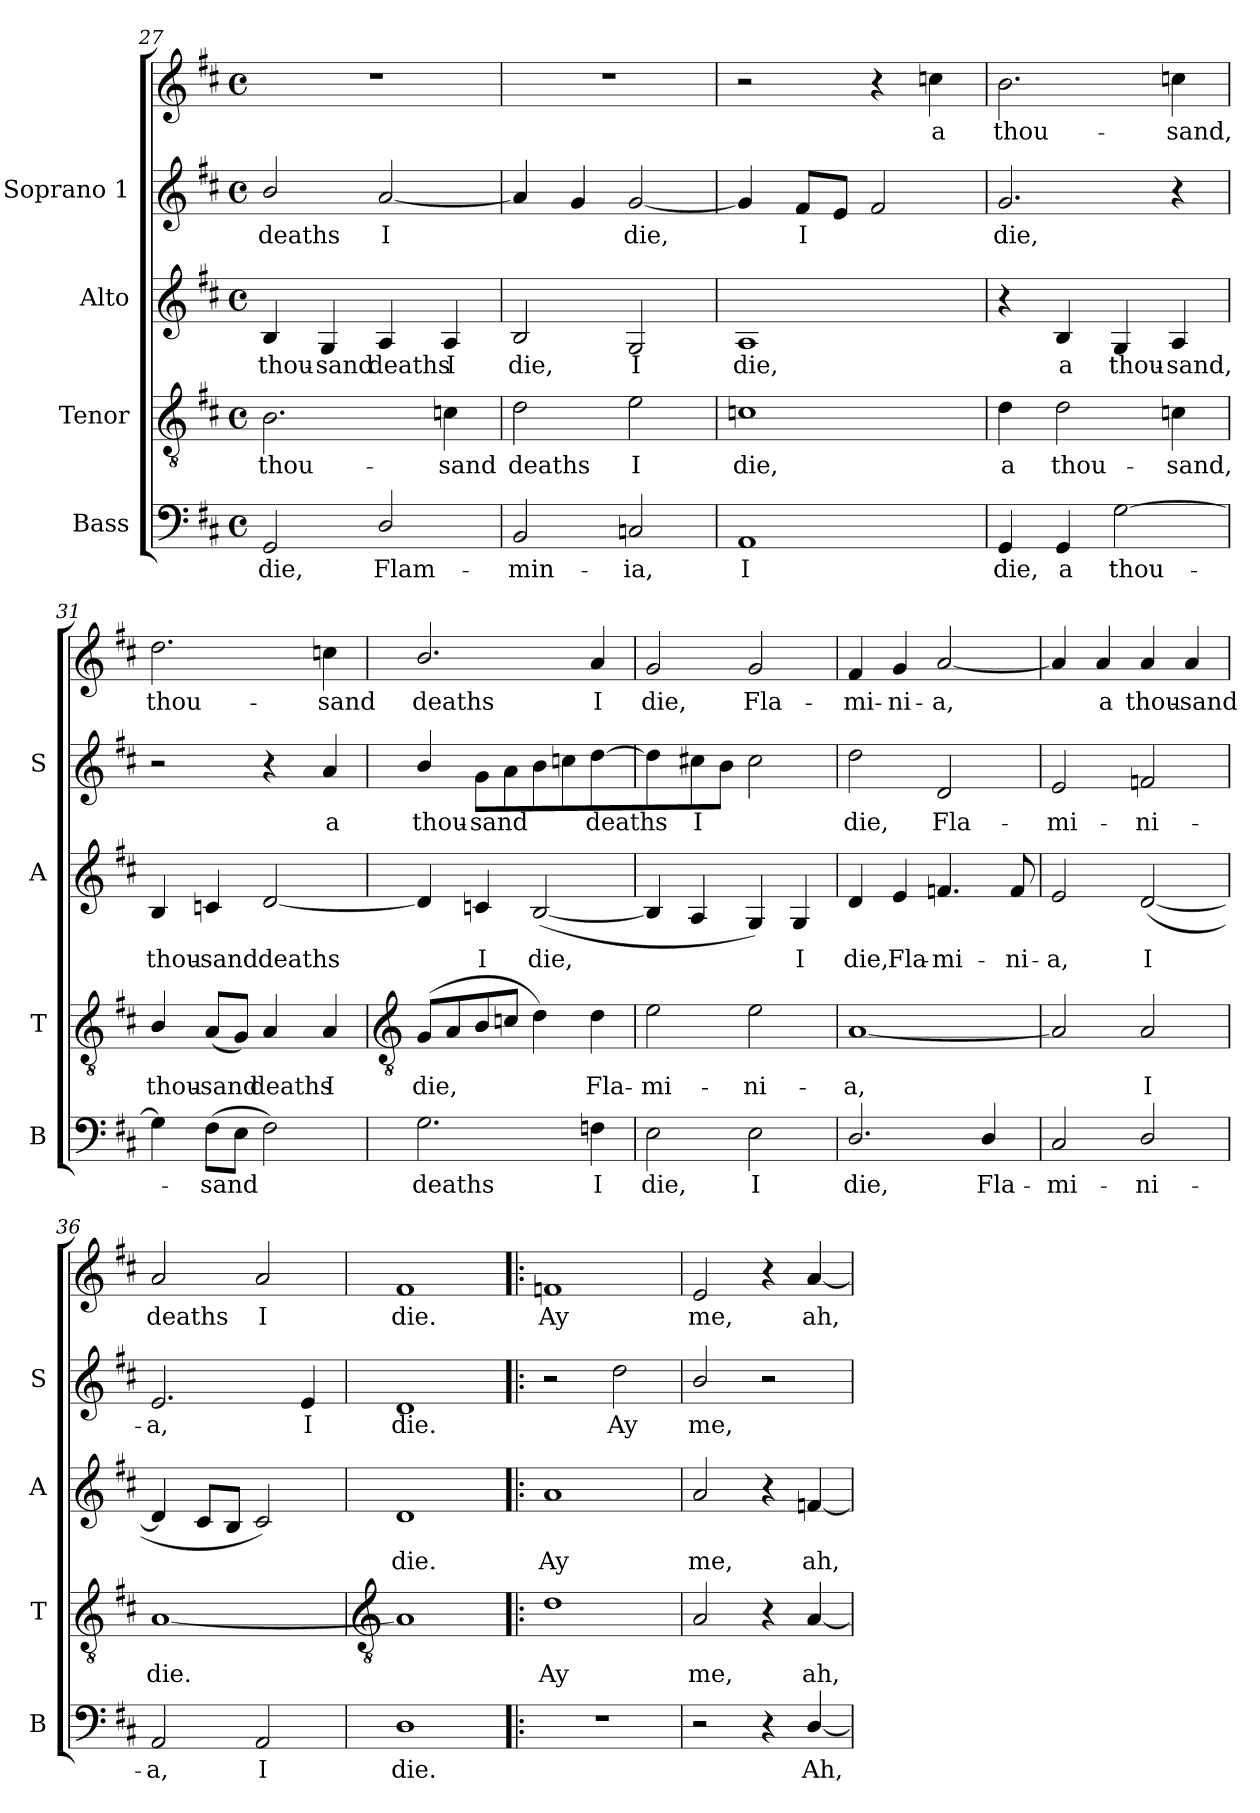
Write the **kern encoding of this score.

**kern	**text	**kern	**text	**kern	**text	**kern	**text	**kern	**text
*part4	*part4	*part3	*part3	*part2	*part2	*part1	*part1	*part1	*part1
*staff5	*staff5	*staff4	*staff4	*staff3	*staff3	*staff2	*staff2	*staff1	*staff1
*I"Bass	*	*I"Tenor	*	*I"Alto	*	*I"Soprano 1	*	*	*
*I'B	*	*I'T	*	*I'A	*	*I'S	*	*	*
!!LO:LB:g=z
*clefF4	*	*clefGv2	*	*clefG2	*	*clefG2	*	*clefG2	*
*k[f#c#]	*	*k[f#c#]	*	*k[f#c#]	*	*k[f#c#]	*	*k[f#c#]	*
*D:	*	*D:	*	*D:	*	*D:	*	*D:	*
*M4/4	*	*M4/4	*	*M4/4	*	*M4/4	*	*M4/4	*
*met(c)	*	*met(c)	*	*met(c)	*	*met(c)	*	*met(c)	*
=27	=27	=27	=27	=27	=27	=27	=27	=27	=27
!	!LO:LY:b	!	!LO:LY:b	!	!LO:LY:b	!	!LO:LY:b	!	!
2GG	die,	2.B	thou-	4B	thou-	2b/	deaths	1r	.
!	!	!	!	!	!LO:LY:b	!	!	!	!
.	.	.	.	4G	-sand	.	.	.	.
!	!LO:LY:b	!	!	!	!LO:LY:b	!	!LO:LY:b	!	!
2D/	Flam-	.	.	4A	deaths	[2a	I	.	.
!	!	!	!LO:LY:b	!	!LO:LY:b	!	!	!	!
.	.	4cn	-sand	4A	I	.	.	.	.
=28	=28	=28	=28	=28	=28	=28	=28	=28	=28
!	!LO:LY:b	!	!LO:LY:b	!	!LO:LY:b	!	!	!	!
2BB	-min-	2d	deaths	2B	die,	4a]	.	1r	.
.	.	.	.	.	.	4g	.	.	.
!	!LO:LY:b	!	!LO:LY:b	!	!LO:LY:b	!	!LO:LY:b	!	!
2Cn	-ia,	2e	I	2G	I	[2g	die,	.	.
=29	=29	=29	=29	=29	=29	=29	=29	=29	=29
!	!LO:LY:b	!	!LO:LY:b	!	!LO:LY:b	!	!	!	!
1AA	I	1cn	die,	1A	die,	4g]	.	2r	.
!	!	!	!	!	!	!	!LO:LY:b	!	!
.	.	.	.	.	.	8f#L	I	.	.
.	.	.	.	.	.	8eJ	.	.	.
.	.	.	.	.	.	2f#	.	4r	.
!	!	!	!	!	!	!	!	!	!LO:LY:b
.	.	.	.	.	.	.	.	4ccn	a
=30	=30	=30	=30	=30	=30	=30	=30	=30	=30
!	!LO:LY:b	!	!LO:LY:b	!	!	!	!LO:LY:b	!	!LO:LY:b
4GG	die,	4d	a	4r	.	2.g	die,	2.b	thou-
!	!LO:LY:b	!	!LO:LY:b	!	!LO:LY:b	!	!	!	!
4GG	a	2d	thou-	4B	a	.	.	.	.
!	!LO:LY:b	!	!	!	!LO:LY:b	!	!	!	!
[2G	thou-	.	.	4G	thou-	.	.	.	.
!	!	!	!LO:LY:b	!	!LO:LY:b	!	!	!	!LO:LY:b
.	.	4cn	-sand,	4A	-sand,	4r	.	4ccn	-sand,
=31	=31	=31	=31	=31	=31	=31	=31	=31	=31
!	!	!	!LO:LY:b	!	!LO:LY:b	!	!	!	!LO:LY:b
4G]	.	4B/	thou-	4B	thou-	2r	.	2.dd	thou-
!	!LO:LY:b	!	!LO:LY:b	!	!LO:LY:b	!	!	!	!
(>8F#L	sand	(<8AL	-sand	4cn	-sand	.	.	.	.
8EJ	.	8GJ)	.	.	.	.	.	.	.
!	!	!	!LO:LY:b	!	!LO:LY:b	!	!	!	!
2F#)	.	4A	deaths	[2d	deaths	4r	.	.	.
!	!	!	!LO:LY:b	!	!	!	!LO:LY:b	!	!LO:LY:b
.	.	4A	I	.	.	4a	a	4ccn	-sand
!!LO:LB:g=z
=32	=32	=32	=32	=32	=32	=32	=32	=32	=32
*	*	*clefGv2	*	*	*	*	*	*	*
!	!LO:LY:b	!	!LO:LY:b	!	!	!	!LO:LY:b	!	!LO:LY:b
2.G	deaths	(<8GL	die,	4d]	.	4b/	thou-	2.b/	deaths
.	.	8A	.	.	.	.	.	.	.
!	!	!	!	!	!LO:LY:b	!	!LO:LY:b	!	!
.	.	8B	.	4cn	I	8gL	-sand	.	.
.	.	8cnJ	.	.	.	8a	.	.	.
!	!	!	!	!	!LO:LY:b	!	!	!	!
.	.	4d)	.	(<[2B	die,	8b	.	.	.
.	.	.	.	.	.	8ccn	.	.	.
!	!LO:LY:b	!	!LO:LY:b	!	!	!	!LO:LY:b	!	!LO:LY:b
4Fn	I	4d	Fla-	.	.	[4dd	deaths	4a	I
=33	=33	=33	=33	=33	=33	=33	=33	=33	=33
!	!LO:LY:b	!	!LO:LY:b	!	!	!	!	!	!LO:LY:b
2E	die,	2e	-mi-	4B]	.	4dd]	.	2g	die,
!	!	!	!	!	!	!	!LO:LY:b	!	!
.	.	.	.	4A	.	8cc#X	-I	.	.
.	.	.	.	.	.	8bJ	.	.	.
!	!LO:LY:b	!	!LO:LY:b	!	!	!	!	!	!LO:LY:b
2E	I	2e	-ni-	4G)	.	2cc#	.	2g	Fla-
!	!	!	!	!	!LO:LY:b	!	!	!	!
.	.	.	.	4G	I	.	.	.	.
=34	=34	=34	=34	=34	=34	=34	=34	=34	=34
!	!LO:LY:b	!	!LO:LY:b	!	!LO:LY:b	!	!LO:LY:b	!	!LO:LY:b
2.D/	die,	[1A	-a,	4d	die,	2dd	die,	4f#	mi-
!	!	!	!	!	!LO:LY:b	!	!	!	!LO:LY:b
.	.	.	.	4e	Fla-	.	.	4g	-ni-
!	!	!	!	!	!LO:LY:b	!	!LO:LY:b	!	!LO:LY:b
.	.	.	.	4.fn	-mi-	2d	Fla-	[2a	-a,
!	!LO:LY:b	!	!	!	!	!	!	!	!
4D/	Fla-	.	.	.	.	.	.	.	.
!	!	!	!	!	!LO:LY:b	!	!	!	!
.	.	.	.	8f	-ni-	.	.	.	.
=35	=35	=35	=35	=35	=35	=35	=35	=35	=35
!	!LO:LY:b	!	!	!	!LO:LY:b	!	!LO:LY:b	!	!
2C#	-mi-	2A]	.	2e	-a,	2e	mi-	4a]	.
!	!	!	!	!	!	!	!	!	!LO:LY:b
.	.	.	.	.	.	.	.	4a	-a
!	!LO:LY:b	!	!LO:LY:b	!	!LO:LY:b	!	!LO:LY:b	!	!LO:LY:b
2D/	-ni-	2A	I	(<[2d	I	2fn	-ni-	4a	thou-
!	!	!	!	!	!	!	!	!	!LO:LY:b
.	.	.	.	.	.	.	.	4a	-sand
=36	=36	=36	=36	=36	=36	=36	=36	=36	=36
!	!LO:LY:b	!	!LO:LY:b	!	!	!	!LO:LY:b	!	!LO:LY:b
2AA	-a,	[1A	die.	4d]	.	2.e	a,	2a	-deaths
.	.	.	.	8c#L	.	.	.	.	.
.	.	.	.	8BJ	.	.	.	.	.
!	!LO:LY:b	!	!	!	!	!	!	!	!LO:LY:b
2AA	I	.	.	2c#)	.	.	.	2a	I
!	!	!	!	!	!	!	!LO:LY:b	!	!
.	.	.	.	.	.	4e	I	.	.
!!LO:LB:g=z
=37	=37	=37	=37	=37	=37	=37	=37	=37	=37
*	*	*clefGv2	*	*	*	*	*	*	*
!	!LO:LY:b	!	!	!	!LO:LY:b	!	!LO:LY:b	!	!LO:LY:b
1D	die.	1A]	.	1d	die.	1d	die.	1f#	die.
=38!|:	=38!|:	=38!|:	=38!|:	=38!|:	=38!|:	=38!|:	=38!|:	=38!|:	=38!|:
!	!	!	!LO:LY:b	!	!LO:LY:b	!	!	!	!LO:LY:b
1r	.	1d	Ay	1a	Ay	2r	.	1fn	Ay
!	!	!	!	!	!	!	!LO:LY:b	!	!
.	.	.	.	.	.	2dd	Ay	.	.
=39	=39	=39	=39	=39	=39	=39	=39	=39	=39
!	!	!	!LO:LY:b	!	!LO:LY:b	!	!LO:LY:b	!	!LO:LY:b
2r	.	2A	me,	2a	me,	2b/	me,	2e	me,
4r	.	4r	.	4r	.	2r	.	4r	.
!	!LO:LY:b	!	!LO:LY:b	!	!LO:LY:b	!	!	!	!LO:LY:b
[4D/	Ah,	[4A	ah,	[4fn	ah,	.	.	[4a	ah,
=	=	=	=	=	=	=	=	=	=
*-	*-	*-	*-	*-	*-	*-	*-	*-	*-
